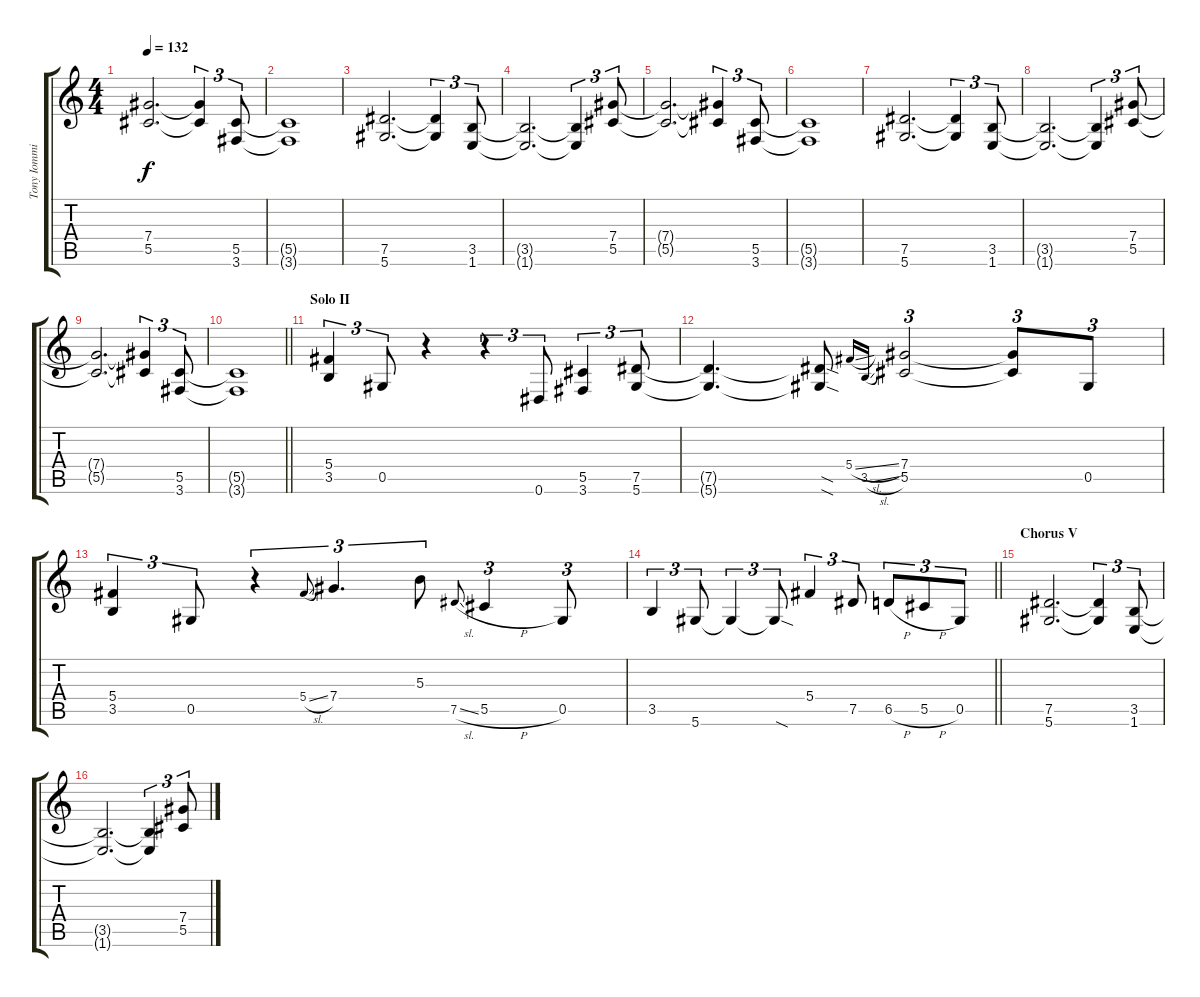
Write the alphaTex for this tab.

\track ("Tony Iommi - Rhythm" "Tony Iommi") {instrument overdrivenguitar}
\staff {score tabs}
\tuning (Eb4 Bb3 Gb3 Db3 Ab2 Eb2) {hide}
\ts (4 4)
\tempo 132
\clef g2
\ks c
(7.4{t} 5.5{t}).2{d dy f} (7.4{t} 5.5{t}).4{tu (3 2)} (5.5 3.6).8{tu (3 2)} |
(5.5{t} 3.6{t}).1 |
(7.5 5.6).2{d} (7.5{t} 5.6{t}).4{tu (3 2)} (3.5 1.6).8{tu (3 2)} |
(3.5{t} 1.6{t}).2{d} (3.5{t} 1.6{t}).4{tu (3 2)} (7.4 5.5).8{tu (3 2)} |
(7.4{t} 5.5{t}).2{d} (7.4{t} 5.5{t}).4{tu (3 2)} (5.5 3.6).8{tu (3 2)} |
(5.5{t} 3.6{t}).1 |
(7.5 5.6).2{d} (7.5{t} 5.6{t}).4{tu (3 2)} (3.5 1.6).8{tu (3 2)} |
(3.5{t} 1.6{t}).2{d} (3.5{t} 1.6{t}).4{tu (3 2)} (7.4 5.5).8{tu (3 2)} |
(7.4{t} 5.5{t}).2{d} (7.4{t} 5.5{t}).4{tu (3 2)} (5.5 3.6).8{tu (3 2)} |
\barLineRight lightlight
(5.5{t} 3.6{t}).1 |
\section ("" "Solo II")
(5.4 3.5).4{tu (3 2)} 0.5.8{tu (3 2)} r.4 r.4{tu (3 2)} 0.6.8{tu (3 2)} (5.5 3.6).4{tu (3 2)} (7.5 5.6).8{tu (3 2)} |
(7.5{t} 5.6{t}).4{d} (7.5{sod t} 5.6{sod t}).8 5.4{sl}.16{gr onbeat} 3.5{sl}.16{gr onbeat} (7.4 5.5).2{tu (3 2)} (7.4{t} 5.5{t}).8{tu (3 2)} 0.5.8{tu (3 2)} |
(5.4 3.5).4{tu (3 2)} 0.5.8{tu (3 2)} r.4{tu (3 2)} 5.4{sl}.8{gr onbeat} 7.4.4{d tu (3 2)} 5.3.8{tu (3 2)} 7.5{sl}.8{gr onbeat} 5.5{h}.4{tu (3 2)} 0.5.8{tu (3 2)} |
\barLineRight lightlight
3.5.4{tu (3 2)} 5.6.8{tu (3 2)} 5.6{t}.4{tu (3 2)} 5.6{sod t}.8{tu (3 2)} 5.4.4{tu (3 2)} 7.5.8{tu (3 2)} 6.5{h}.8{tu (3 2)} 5.5{h}.8{tu (3 2)} 0.5.8{tu (3 2)} |
\section ("" "Chorus V")
(7.5 5.6).2{d} (7.5{t} 5.6{t}).4{tu (3 2)} (3.5 1.6).8{tu (3 2)} |
(3.5{t} 1.6{t}).2{d} (3.5{t} 1.6{t}).4{tu (3 2)} (7.4 5.5).8{tu (3 2)}
